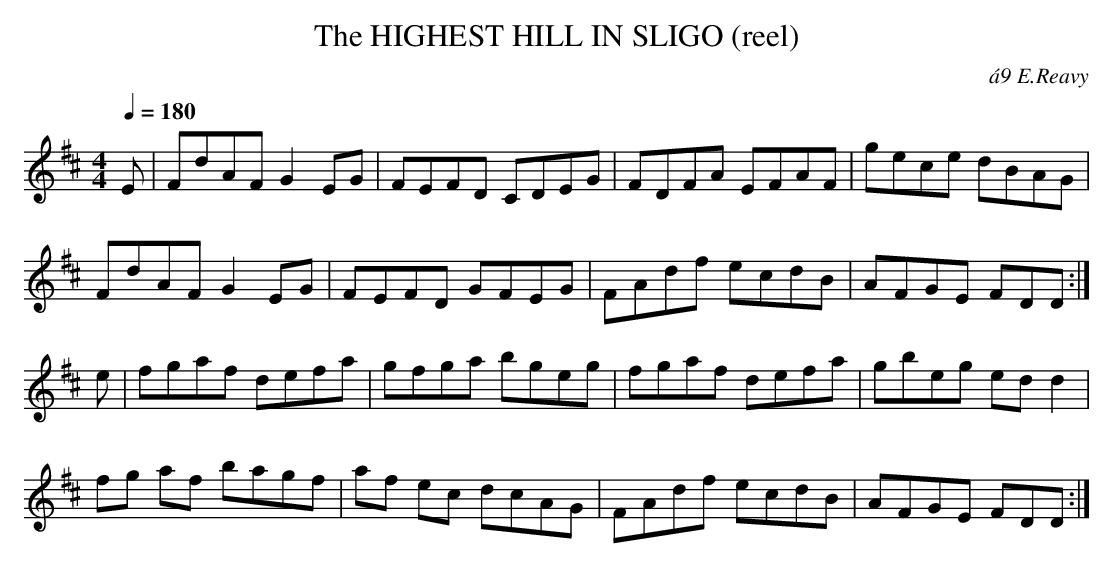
X:1
T:HIGHEST HILL IN SLIGO (reel), The
C:\'a9 E.Reavy
Y:"allegro moderato"
Q:1/4=180
M:4/4
L:1/8
K:D
E|FdAF G2 EG|FEFD CDEG|FDFA EFAF|gece dBAG|
FdAF G2 EG|FEFD GFEG|FAdf ecdB|AFGE FDD:|
e|fgaf defa|gfga bgeg|fgaf defa|gbeg ed d2|
fg af bagf|af ec dcAG|FAdf ecdB|AFGE FDD:|
